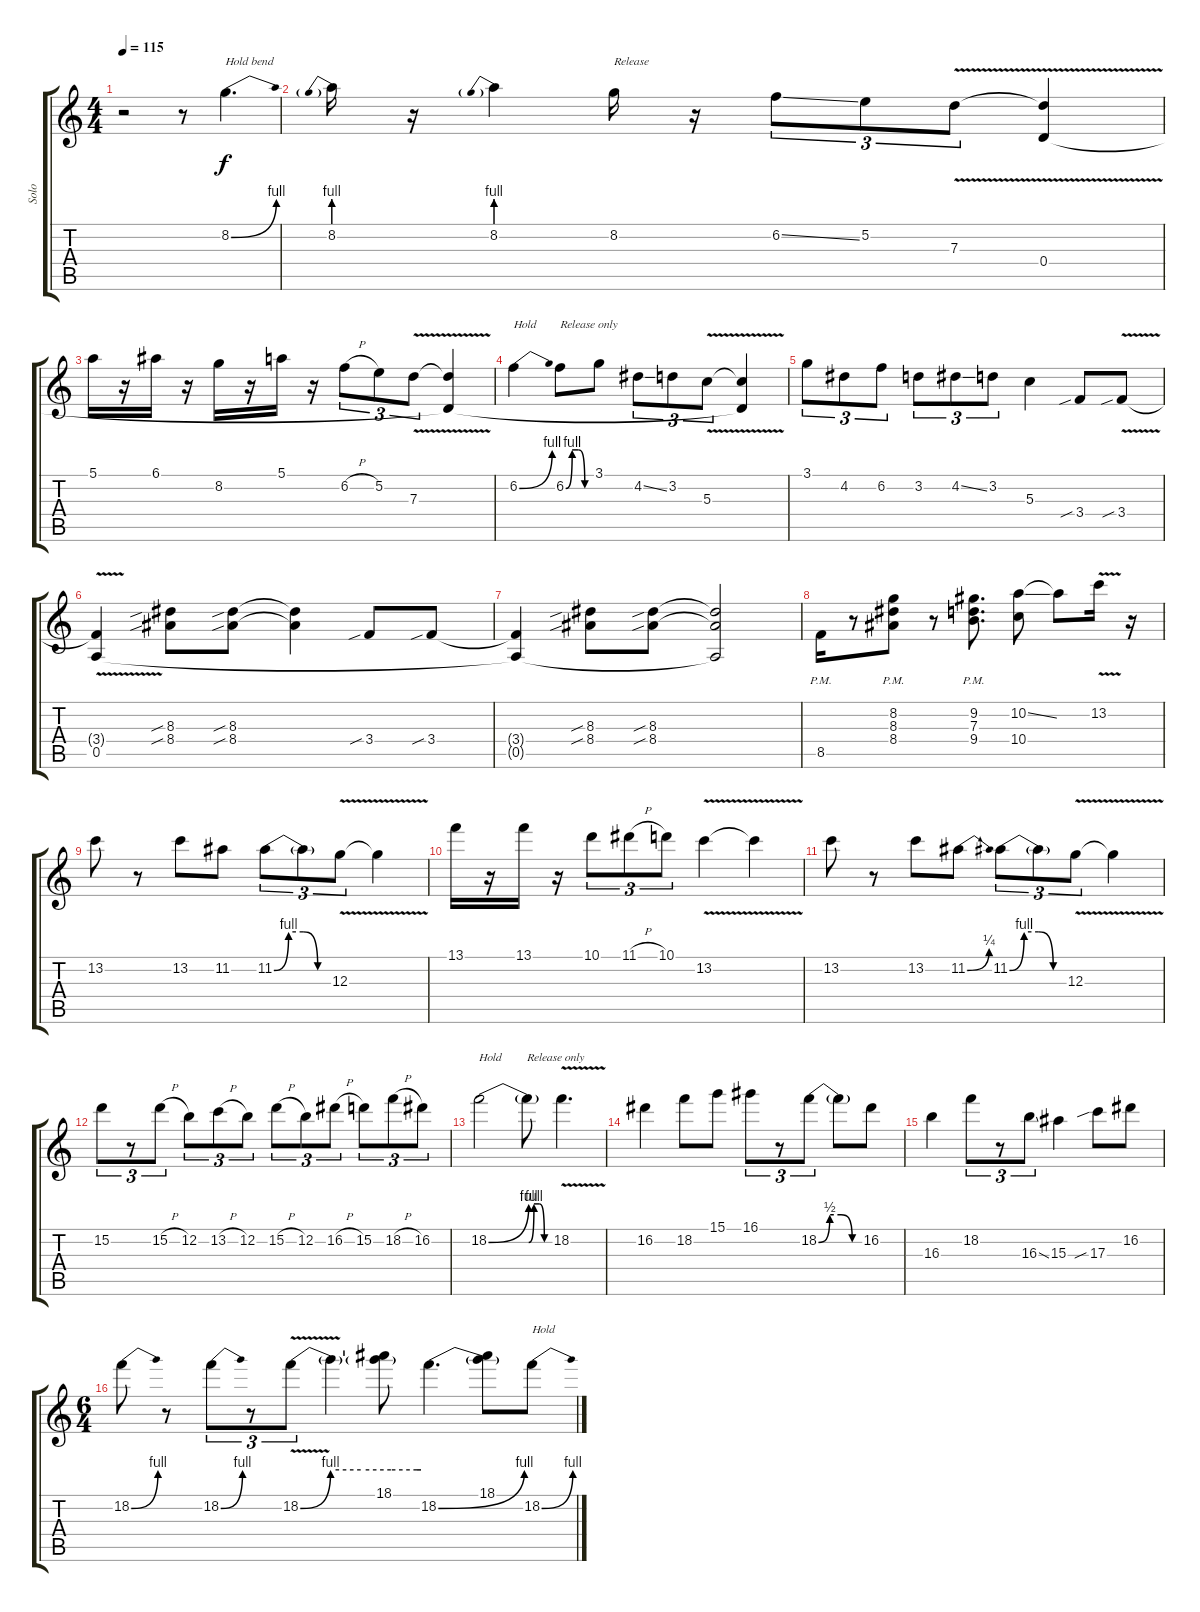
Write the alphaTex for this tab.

\track ("Solo" "Solo") {instrument overdrivenguitar}
\staff {score tabs}
\tuning (E4 B3 G3 D3 A2 E2) {hide}
\ts (4 4)
\tempo 115
\clef g2
\ks c
r.2{dy f instrument overdrivenguitar} r.8 8.2{be (bend 0 0 60 4)}.4{d txt "Hold bend"} |
8.2{be (prebend 0 4 60 4)}.16 r.16 8.2{be (prebend 0 4 60 4)}.4 8.2.16{txt "Release"} r.16 6.2{ss}.8{tu (3 2)} 5.2.8{tu (3 2)} 7.3{v}.8{tu (3 2)} (7.3{t} 0.4).4 |
5.1.16 r.16 6.1.16 r.16 8.2.16 r.16 5.1.16 r.16 6.2{h}.8{tu (3 2)} 5.2.8{tu (3 2)} 7.3{v}.8{tu (3 2)} (7.3{t} 0.4{t}).4 |
6.2{be (bend 0 0 60 4)}.4{txt "Hold"} 6.2{be (custom 0 0 15 4 30 4 45 0 60 0)}.8{txt "Release only"} 3.1.8 4.2{ss}.8{tu (3 2)} 3.2.8{tu (3 2)} 5.3{v}.8{tu (3 2)} (5.3{t} 0.4{t}).4 |
3.1.8{tu (3 2)} 4.2.8{tu (3 2)} 6.2.8{tu (3 2)} 3.2.8{tu (3 2)} 4.2{ss}.8{tu (3 2)} 3.2.8{tu (3 2)} 5.3.4 3.4{sib}.8 3.4{v sib}.8 |
(3.4{t} 0.5).4 (8.3{sib} 8.4{sib}).8 (8.3{sib} 8.4{sib}).8 (8.3{t} 8.4{t}).4 3.4{sib}.8 3.4{sib}.8 |
(3.4{t} 0.5{t}).4 (8.3{sib} 8.4{sib}).8 (8.3{sib} 8.4{sib}).8 (8.3{t} 8.4{t} 0.5{t}).2 |
8.5{pm}.16 r.8 (8.2{pm} 8.3{pm} 8.4{pm}).8 r.8 (9.2{pm} 7.3{pm} 9.4{pm}).8{d} (10.2{ss} 10.4).8 10.2{t}.8 13.2{v}.16 r.16 |
13.2.8 r.8 13.2.8 11.2.8 11.2{be (custom 0 0 15 4 30 4 45 0 60 0)}.8{tu (3 2)} 11.2{t}.8{tu (3 2)} 12.3{v}.8{tu (3 2)} 12.3{t}.4 |
13.1.16 r.16 13.1.16 r.16 10.1.8{tu (3 2)} 11.1{h}.8{tu (3 2)} 10.1.8{tu (3 2)} 13.2{v}.4 13.2{t}.4 |
13.2.8 r.8 13.2.8 11.2{be (bend 0 0 60 1)}.8 11.2{be (custom 0 0 15 4 30 4 45 0 60 0)}.8{tu (3 2)} 11.2{t}.8{tu (3 2)} 12.3{v}.8{tu (3 2)} 12.3{t}.4 |
15.2.8{tu (3 2)} r.8{tu (3 2)} 15.2{h}.8{tu (3 2)} 12.2.8{tu (3 2)} 13.2{h}.8{tu (3 2)} 12.2.8{tu (3 2)} 15.2{h}.8{tu (3 2)} 12.2.8{tu (3 2)} 16.2{h}.8{tu (3 2)} 15.2.8{tu (3 2)} 18.2{h}.8{tu (3 2)} 16.2.8{tu (3 2)} |
18.2{be (bend 0 0 60 4)}.2{txt "Hold"} 18.2{be (custom 0 0 15 4 30 4 45 0 60 0) t}.8{txt "Release only"} 18.2{v}.4{d} |
16.2.4 18.2.8 15.1.8 16.1.8{tu (3 2)} r.8{tu (3 2)} 18.2{be (custom 0 0 15 2 30 2 45 0 60 0)}.8{tu (3 2)} 18.2{t}.8 16.2.8 |
16.3.4 18.2.8{tu (3 2)} r.8{tu (3 2)} 16.3{ss}.8{tu (3 2)} 15.3.4 17.3{sib}.8 16.2.8 |
\ts (6 4)
18.2{be (bend 0 0 60 4)}.8 r.8 18.2{be (bend 0 0 60 4)}.8{tu (3 2)} r.8{tu (3 2)} 18.2{be (custom 0 0 15 4 30 4 45 4 58 4 60 4) v}.8{tu (3 2)} 18.2{t}.4 (18.1 18.2{t}).8 18.2{be (bend 0 0 60 4)}.4{d} (18.1 18.2{t}).8 18.2{be (bend 0 0 60 4)}.8{txt "Hold"}
